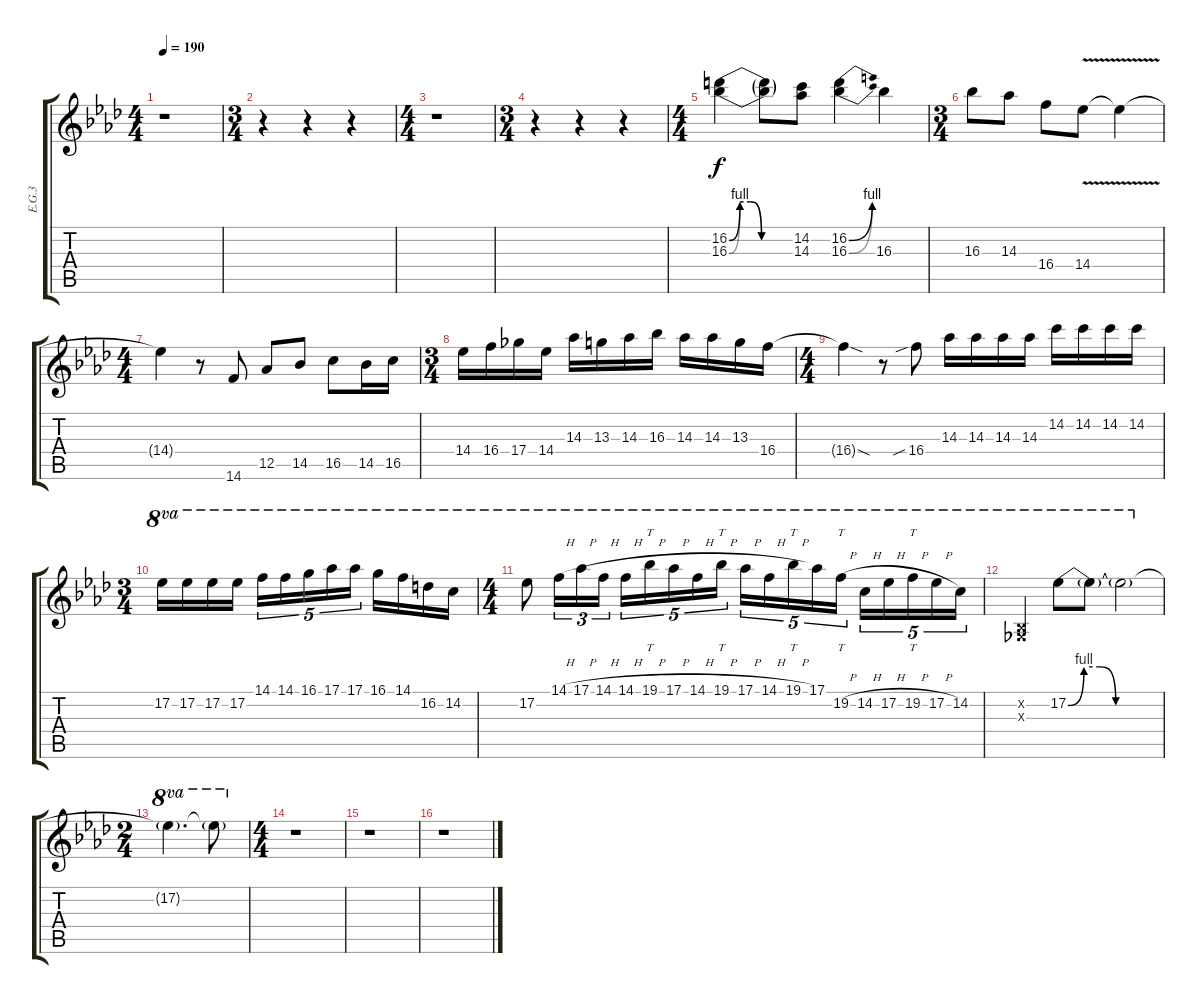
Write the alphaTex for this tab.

\track ("E.G.3" "E.G.3") {instrument distortionguitar}
\staff {score tabs}
\tuning (Eb4 Bb3 Gb3 Db3 Ab2 Eb2) {hide}
\ts (4 4)
\tempo 190
\clef g2
\ks ab
r.1{dy f} |
\ts (3 4)
r.4 r.4 r.4 |
\ts (4 4)
r.1 |
\ts (3 4)
r.4 r.4 r.4 |
\ts (4 4)
(16.2{be (custom 0 0 10 4 20 4 30 0 60 0)} 16.3{be (custom 0 0 10 4 20 4 30 0 60 0)}).4 (16.2{t} 16.3{t}).8 (14.2 14.3).8 (16.2{be (bend 0 0 60 4)} 16.3{be (bend 0 0 60 4)}).4 16.3.4 |
\ts (3 4)
16.3.8 14.3.8 16.4.8 14.4{v}.8 14.4{t}.4 |
\ts (4 4)
14.4{t}.4 r.8 14.6.8 12.5.8 14.5.8 16.5.8 14.5.16 16.5.16 |
\ts (3 4)
14.4.16 16.4.16 17.4.16 14.4.16 14.3.16 13.3.16 14.3.16 16.3.16 14.3.16 14.3.16 13.3.16 16.4.16 |
\ts (4 4)
16.4{sod t}.4 r.8 16.4{sib}.8 14.3.16 14.3.16 14.3.16 14.3.16 14.2.16 14.2.16 14.2.16 14.2.16 |
\ts (3 4)
17.2.16{ot 8va} 17.2.16{ot 8va} 17.2.16{ot 8va} 17.2.16{ot 8va} 14.1.16{tu (5 4) ot 8va} 14.1.16{tu (5 4) ot 8va} 16.1.16{tu (5 4) ot 8va} 17.1.16{tu (5 4) ot 8va} 17.1.16{tu (5 4) ot 8va} 16.1.16{ot 8va} 14.1.16{ot 8va} 16.2.16{ot 8va} 14.2.16{ot 8va} |
\ts (4 4)
17.2.8{ot 8va} 14.1{h}.16{tu (3 2) ot 8va} 17.1{h}.16{tu (3 2) ot 8va} 14.1{h}.16{tu (3 2) ot 8va} 14.1{h}.16{tu (5 4) ot 8va} 19.1{h}.16{tt tu (5 4) ot 8va} 17.1{h}.16{tu (5 4) ot 8va} 14.1{h}.16{tu (5 4) ot 8va} 19.1{h}.16{tt tu (5 4) ot 8va} 17.1{h}.16{tu (5 4) ot 8va} 14.1{h}.16{tu (5 4) ot 8va} 19.1{h}.16{tt tu (5 4) ot 8va} 17.1.16{tu (5 4) ot 8va} 19.2{h}.16{tt tu (5 4) ot 8va} 14.2{h}.16{tu (5 4) ot 8va} 17.2{h}.16{tu (5 4) ot 8va} 19.2{h}.16{tt tu (5 4) ot 8va} 17.2{h}.16{tu (5 4) ot 8va} 14.2.16{tu (5 4) ot 8va} |
(0.2{x} 0.3{x}).4{ot 8va} 17.2{be (custom 0 0 10 4 20 4 30 0 60 0)}.8{ot 8va} 17.2{t}.8{ot 8va} 17.2{t}.2{ot 8va} |
\ts (2 4)
17.2{t}.4{d ot 8va} 17.2{t}.8{ot 8va} |
\ts (4 4)
r.1 |
r.1 |
r.1
